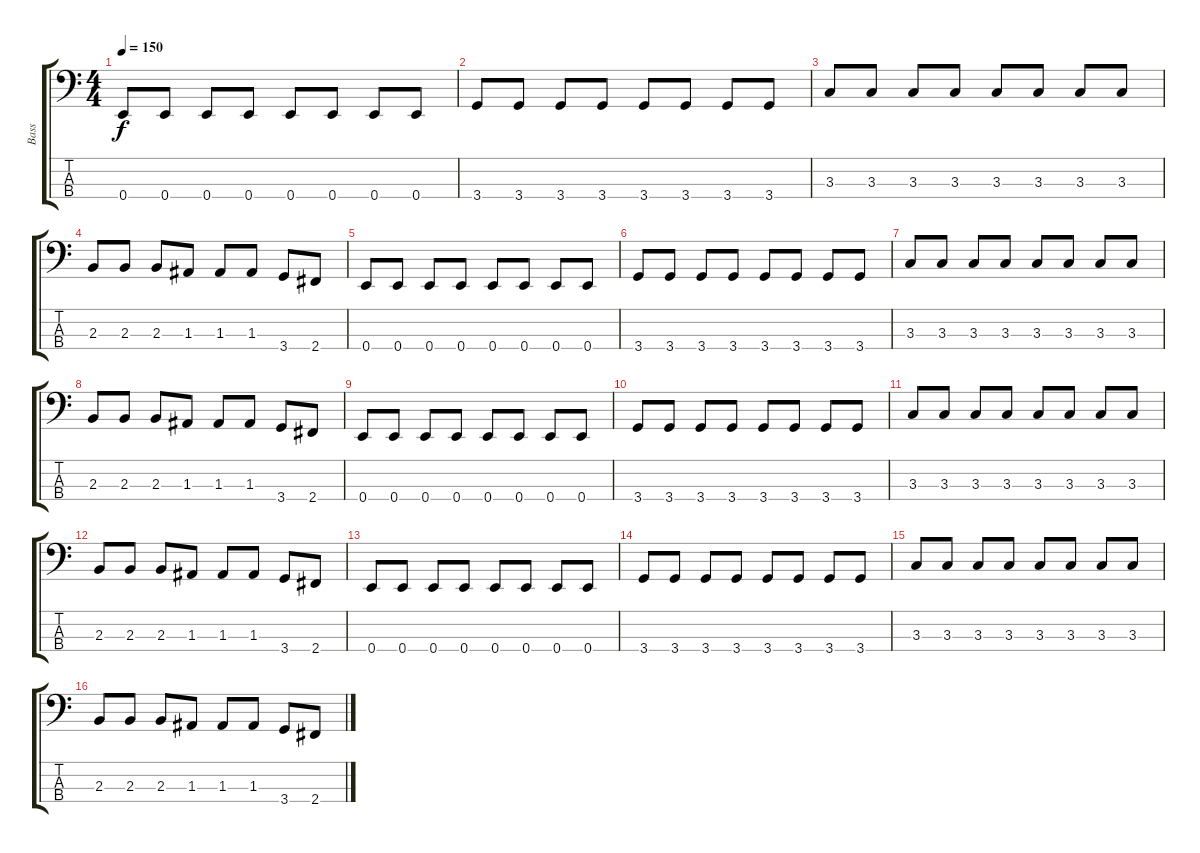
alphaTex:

\track ("Bass" "Bass") {instrument electricbassfinger}
\staff {score tabs}
\tuning (G2 D2 A1 E1) {hide}
\ts (4 4)
\tempo 150
\clef f4
\ks c
0.4.8{dy f} 0.4.8 0.4.8 0.4.8 0.4.8 0.4.8 0.4.8 0.4.8 |
3.4.8 3.4.8 3.4.8 3.4.8 3.4.8 3.4.8 3.4.8 3.4.8 |
3.3.8 3.3.8 3.3.8 3.3.8 3.3.8 3.3.8 3.3.8 3.3.8 |
2.3.8 2.3.8 2.3.8 1.3.8 1.3.8 1.3.8 3.4.8 2.4.8 |
0.4.8 0.4.8 0.4.8 0.4.8 0.4.8 0.4.8 0.4.8 0.4.8 |
3.4.8 3.4.8 3.4.8 3.4.8 3.4.8 3.4.8 3.4.8 3.4.8 |
3.3.8 3.3.8 3.3.8 3.3.8 3.3.8 3.3.8 3.3.8 3.3.8 |
2.3.8 2.3.8 2.3.8 1.3.8 1.3.8 1.3.8 3.4.8 2.4.8 |
0.4.8 0.4.8 0.4.8 0.4.8 0.4.8 0.4.8 0.4.8 0.4.8 |
3.4.8 3.4.8 3.4.8 3.4.8 3.4.8 3.4.8 3.4.8 3.4.8 |
3.3.8 3.3.8 3.3.8 3.3.8 3.3.8 3.3.8 3.3.8 3.3.8 |
2.3.8 2.3.8 2.3.8 1.3.8 1.3.8 1.3.8 3.4.8 2.4.8 |
0.4.8 0.4.8 0.4.8 0.4.8 0.4.8 0.4.8 0.4.8 0.4.8 |
3.4.8 3.4.8 3.4.8 3.4.8 3.4.8 3.4.8 3.4.8 3.4.8 |
3.3.8 3.3.8 3.3.8 3.3.8 3.3.8 3.3.8 3.3.8 3.3.8 |
2.3.8 2.3.8 2.3.8 1.3.8 1.3.8 1.3.8 3.4.8 2.4.8
